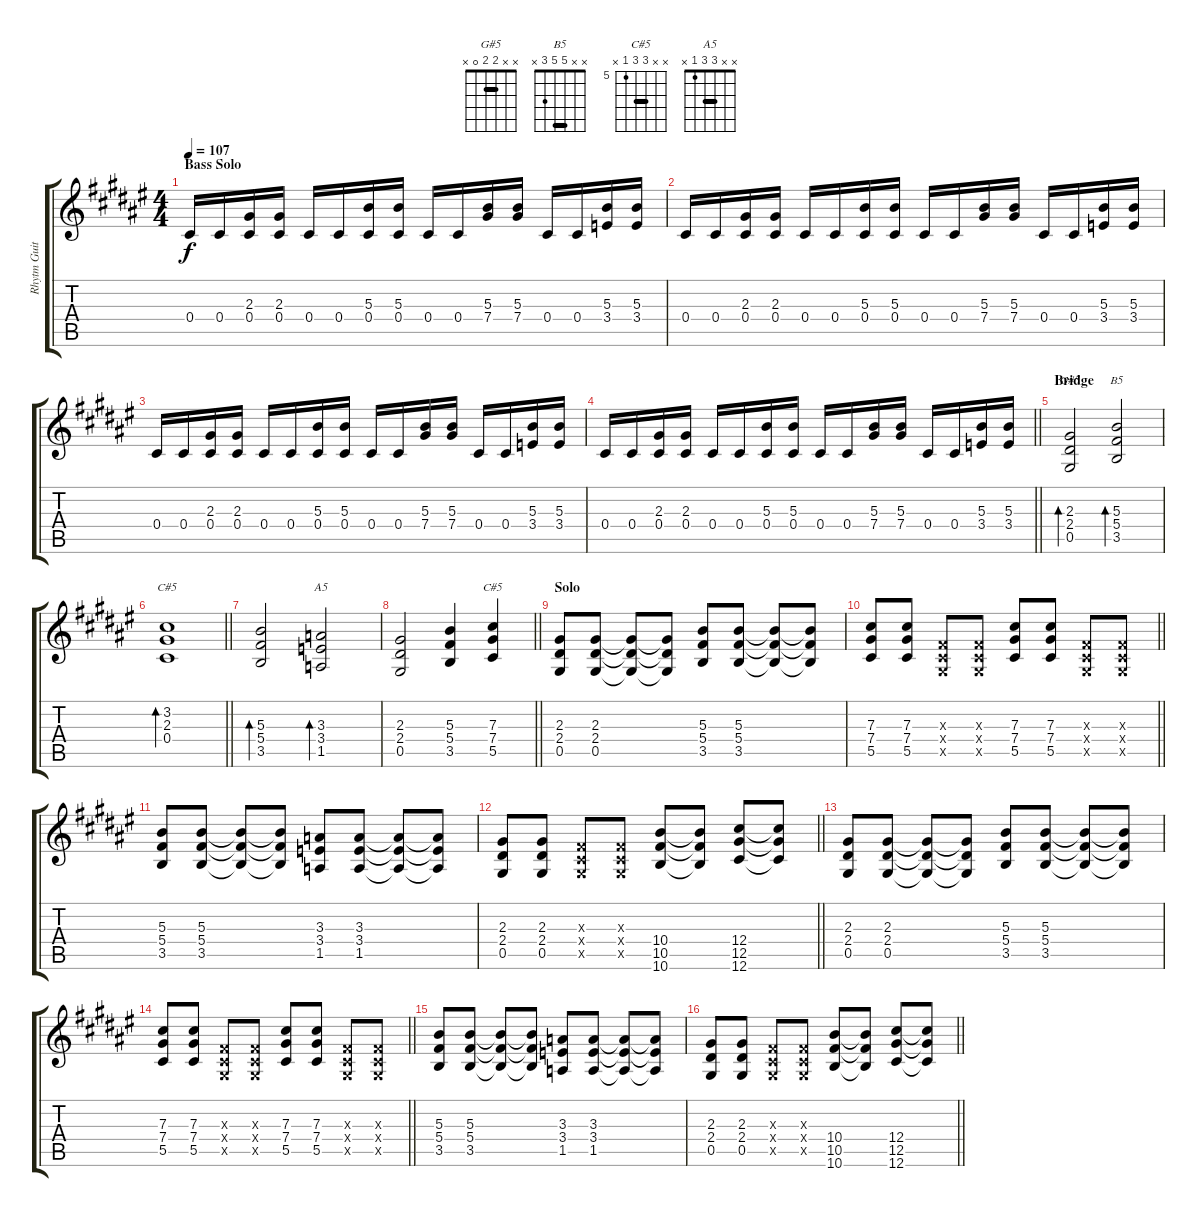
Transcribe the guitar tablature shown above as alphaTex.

\track ("Rhytm Guitar" "Rhytm Guit") {instrument distortionguitar}
\staff {score tabs}
\tuning (Eb4 Bb3 Gb3 Db3 Ab2 Db2) {hide}
\chord ("G#5" x x 2 2 0 x) {barre 2}
\chord ("B5" x x 5 5 3 x) {barre 5}
\chord ("C#5" x 3 2 0 x x)
\chord ("A5" x x 3 3 1 x) {barre 3}
\chord ("C#5" x x 7 7 5 x) {firstfret 5 barre 7}
\ts (4 4)
\section ("" "Bass Solo")
\tempo 107
\clef g2
\ks f#
0.4.16{dy f} 0.4.16 (2.3 0.4).16 (2.3 0.4).16 0.4.16 0.4.16 (5.3 0.4).16 (5.3 0.4).16 0.4.16 0.4.16 (5.3 7.4).16 (5.3 7.4).16 0.4.16 0.4.16 (5.3 3.4).16 (5.3 3.4).16 |
0.4.16 0.4.16 (2.3 0.4).16 (2.3 0.4).16 0.4.16 0.4.16 (5.3 0.4).16 (5.3 0.4).16 0.4.16 0.4.16 (5.3 7.4).16 (5.3 7.4).16 0.4.16 0.4.16 (5.3 3.4).16 (5.3 3.4).16 |
0.4.16 0.4.16 (2.3 0.4).16 (2.3 0.4).16 0.4.16 0.4.16 (5.3 0.4).16 (5.3 0.4).16 0.4.16 0.4.16 (5.3 7.4).16 (5.3 7.4).16 0.4.16 0.4.16 (5.3 3.4).16 (5.3 3.4).16 |
\barLineRight lightlight
0.4.16 0.4.16 (2.3 0.4).16 (2.3 0.4).16 0.4.16 0.4.16 (5.3 0.4).16 (5.3 0.4).16 0.4.16 0.4.16 (5.3 7.4).16 (5.3 7.4).16 0.4.16 0.4.16 (5.3 3.4).16 (5.3 3.4).16 |
\section ("" "Bridge")
(2.3 2.4 0.5).2{bd 60 ch "G#5"} (5.3 5.4 3.5).2{bd 60 ch "B5"} |
\barLineRight lightlight
(3.2 2.3 0.4).1{bd 60 ch "C#5"} |
(5.3 5.4 3.5).2{bd 60} (3.3 3.4 1.5).2{bd 60 ch "A5"} |
\barLineRight lightlight
(2.3 2.4 0.5).2 (5.3 5.4 3.5).4 (7.3 7.4 5.5).4{ch "C#5"} |
\section ("" "Solo")
(2.3 2.4 0.5).8 (2.3 2.4 0.5).8 (2.3{t} 2.4{t} 0.5{t}).8 (2.3{t} 2.4{t} 0.5{t}).8 (5.3 5.4 3.5).8 (5.3 5.4 3.5).8 (5.3{t} 5.4{t} 3.5{t}).8 (5.3{t} 5.4{t} 3.5{t}).8 |
\barLineRight lightlight
(7.3 7.4 5.5).8 (7.3 7.4 5.5).8 (0.3{x} 0.4{x} 0.5{x}).8 (0.3{x} 0.4{x} 0.5{x}).8 (7.3 7.4 5.5).8 (7.3 7.4 5.5).8 (0.3{x} 0.4{x} 0.5{x}).8 (0.3{x} 0.4{x} 0.5{x}).8 |
(5.3 5.4 3.5).8 (5.3 5.4 3.5).8 (5.3{t} 5.4{t} 3.5{t}).8 (5.3{t} 5.4{t} 3.5{t}).8 (3.3 3.4 1.5).8 (3.3 3.4 1.5).8 (3.3{t} 3.4{t} 1.5{t}).8 (3.3{t} 3.4{t} 1.5{t}).8 |
\barLineRight lightlight
(2.3 2.4 0.5).8 (2.3 2.4 0.5).8 (0.3{x} 0.4{x} 0.5{x}).8 (0.3{x} 0.4{x} 0.5{x}).8 (10.4 10.5 10.6).8 (10.4{t} 10.5{t} 10.6{t}).8 (12.4 12.5 12.6).8 (12.4{t} 12.5{t} 12.6{t}).8 |
(2.3 2.4 0.5).8 (2.3 2.4 0.5).8 (2.3{t} 2.4{t} 0.5{t}).8 (2.3{t} 2.4{t} 0.5{t}).8 (5.3 5.4 3.5).8 (5.3 5.4 3.5).8 (5.3{t} 5.4{t} 3.5{t}).8 (5.3{t} 5.4{t} 3.5{t}).8 |
\barLineRight lightlight
(7.3 7.4 5.5).8 (7.3 7.4 5.5).8 (0.3{x} 0.4{x} 0.5{x}).8 (0.3{x} 0.4{x} 0.5{x}).8 (7.3 7.4 5.5).8 (7.3 7.4 5.5).8 (0.3{x} 0.4{x} 0.5{x}).8 (0.3{x} 0.4{x} 0.5{x}).8 |
(5.3 5.4 3.5).8 (5.3 5.4 3.5).8 (5.3{t} 5.4{t} 3.5{t}).8 (5.3{t} 5.4{t} 3.5{t}).8 (3.3 3.4 1.5).8 (3.3 3.4 1.5).8 (3.3{t} 3.4{t} 1.5{t}).8 (3.3{t} 3.4{t} 1.5{t}).8 |
\barLineRight lightlight
(2.3 2.4 0.5).8 (2.3 2.4 0.5).8 (0.3{x} 0.4{x} 0.5{x}).8 (0.3{x} 0.4{x} 0.5{x}).8 (10.4 10.5 10.6).8 (10.4{t} 10.5{t} 10.6{t}).8 (12.4 12.5 12.6).8 (12.4{t} 12.5{t} 12.6{t}).8
